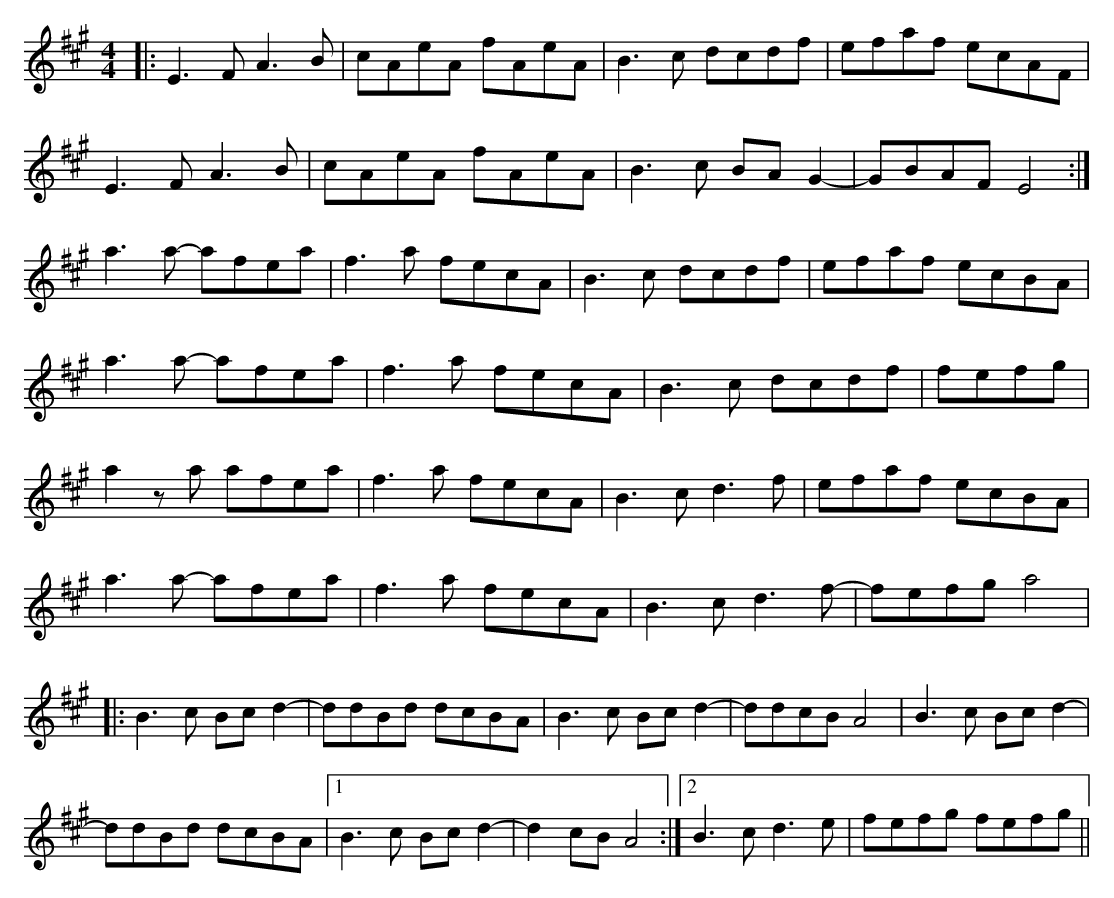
X:1
M:4/4
K:A
|: E3F A3B | cAeA fAeA | B3c dcdf | efaf ecAF |
E3F A3B | cAeA fAeA | B3c BAG2- | GBAF E4 :|
a3a- afea | f3a fecA | B3c dcdf | efaf ecBA |
a3a- afea | f3a fecA | B3c dcdf | fefg |
a2za afea | f3a fecA | B3c d3f | efaf ecBA |
a3a- afea | f3a fecA | B3c d3f- | fefg a4 |
|: B3c Bcd2- | ddBd dcBA | B3c Bcd2- | ddcB A4 |B3c Bcd2- |
ddBd dcBA |1 B3c Bcd2- | d2cB A4 :|2 B3c d3e | fefg fefg ||
